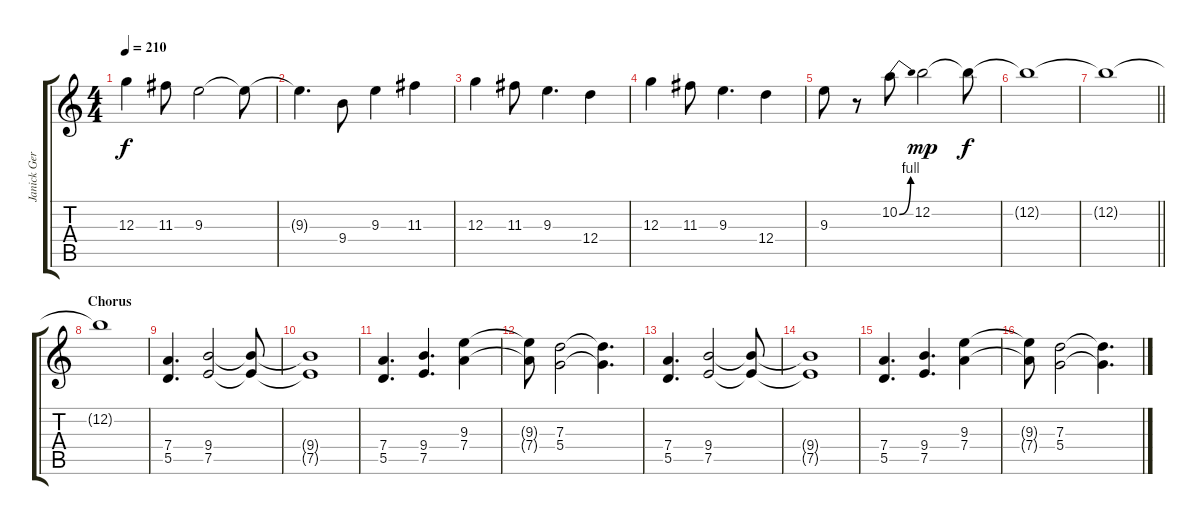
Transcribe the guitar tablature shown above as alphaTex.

\track ("Janick Gers" "Janick Ger") {instrument distortionguitar}
\staff {score tabs}
\tuning (E4 B3 G3 D3 A2 E2) {hide}
\ts (4 4)
\tempo 210
\clef g2
\ks c
12.3.4{dy f} 11.3.8 9.3.2 9.3{t}.8 |
9.3{t}.4{d} 9.4.8 9.3.4 11.3.4 |
12.3.4 11.3.8 9.3.4{d} 12.4.4 |
12.3.4 11.3.8 9.3.4{d} 12.4.4 |
9.3.8 r.8 10.2{be (bend 0 0 60 4)}.8 12.2.2{dy mp} 12.2{t}.8{dy f} |
12.2{t}.1 |
\barLineRight lightlight
12.2{t}.1 |
\section ("" "Chorus")
12.2{t}.1 |
(7.4 5.5).4{d} (9.4 7.5).2 (9.4{t} 7.5{t}).8 |
(9.4{t} 7.5{t}).1 |
(7.4 5.5).4{d} (9.4 7.5).4{d} (9.3 7.4).4 |
(9.3{t} 7.4{t}).8 (7.3 5.4).2 (7.3{t} 5.4{t}).4{d} |
(7.4 5.5).4{d} (9.4 7.5).2 (9.4{t} 7.5{t}).8 |
(9.4{t} 7.5{t}).1 |
(7.4 5.5).4{d} (9.4 7.5).4{d} (9.3 7.4).4 |
(9.3{t} 7.4{t}).8 (7.3 5.4).2 (7.3{t} 5.4{t}).4{d}
